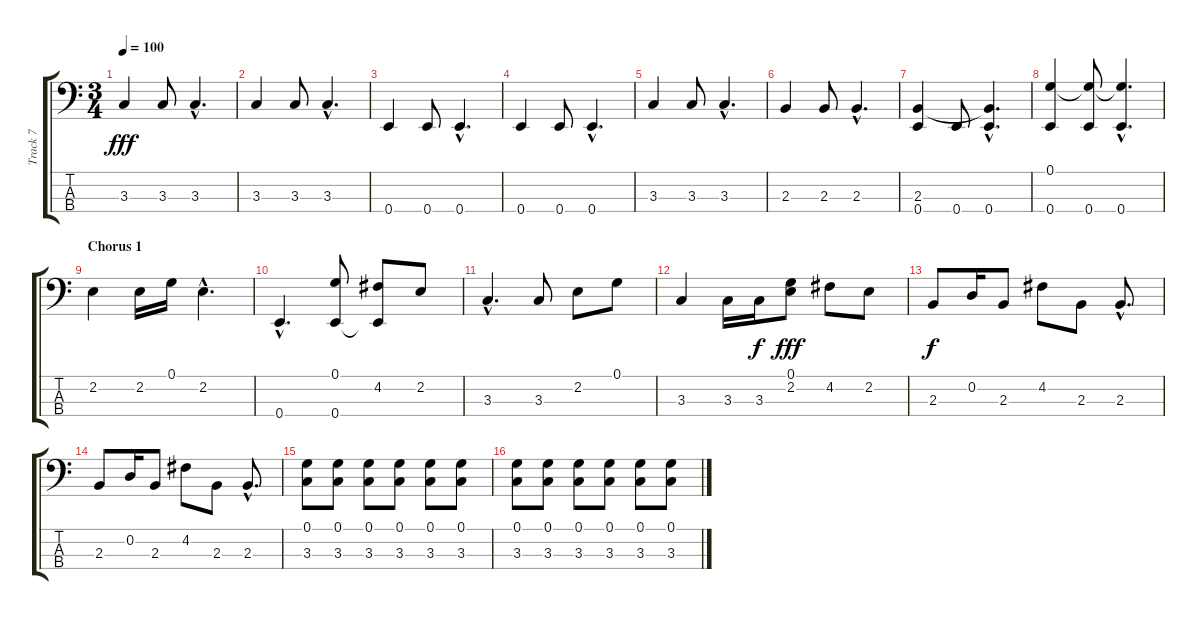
\track ("Track 7" "Track 7") {instrument synthbass2}
\staff {score tabs}
\tuning (G2 D2 A1 E1) {hide}
\ts (3 4)
\tempo 100
\clef f4
\ks c
3.3.4{dy fff} 3.3.8 3.3{hac}.4{d} |
3.3.4 3.3.8 3.3{hac}.4{d} |
0.4.4 0.4.8 0.4{hac}.4{d} |
0.4.4 0.4.8 0.4{hac}.4{d} |
3.3.4 3.3.8 3.3{hac}.4{d} |
2.3.4 2.3.8 2.3{hac}.4{d} |
(2.3 0.4).4 0.4.8 (2.3{hac t} 0.4{hac}).4{d} |
(0.1 0.4).4 (0.1{t} 0.4).8 (0.1{hac t} 0.4{hac}).4{d} |
\section ("" "Chorus 1")
2.2.4 2.2.16 0.1.16 2.2{hac}.4{d} |
0.4{hac}.4{d} (0.1 0.4).8 (4.2 0.4{t}).8 2.2.8 |
3.3{hac}.4{d} 3.3.8 2.2.8 0.1.8 |
3.3.4 3.3.16 3.3.16{dy f} (0.1 2.2).8{dy fff} 4.2.8 2.2.8 |
2.3.8{dy f} 0.2.16 2.3.8 4.2.8 2.3.8 2.3{hac}.8{d} |
2.3.8 0.2.16 2.3.8 4.2.8 2.3.8 2.3{hac}.8{d} |
(0.1 3.3).8 (0.1 3.3).8 (0.1 3.3).8 (0.1 3.3).8 (0.1 3.3).8 (0.1 3.3).8 |
(0.1 3.3).8 (0.1 3.3).8 (0.1 3.3).8 (0.1 3.3).8 (0.1 3.3).8 (0.1 3.3).8
